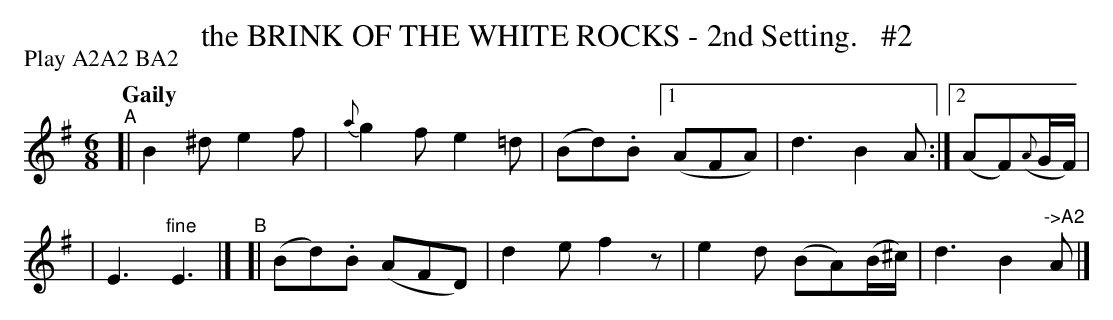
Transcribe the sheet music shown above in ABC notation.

X:1
T: the BRINK OF THE WHITE ROCKS - 2nd Setting.   #2
Q: "Gaily"
P: Play A2A2 BA2
M: 6/8
L: 1/8
K: Em
"^A"[| B2^d e2f | {a}g2f e2=d | (Bd).B [1 (AFA) | d3 B2A :|[2 (AF)({A}G/F/) |
| E3 "^fine"E3 |] "^B"[|(Bd).B (AFD) | d2e f2z | e2d (BA)(B/^c/) | d3 B2"^->A2"A |]
